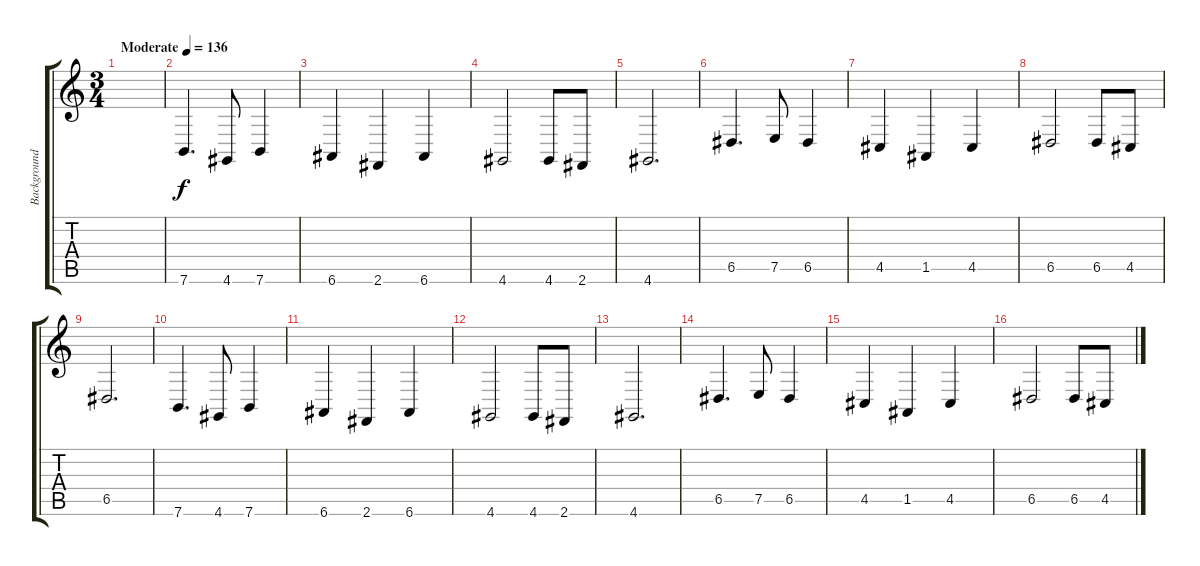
\track ("Background Vocals 2" "Background") {instrument choiraahs}
\staff {score tabs}
\tuning (E4 B3 G3 D3 A2 E2) {hide}
\ts (3 4)
\tempo (136 "Moderate")
\clef g2
\ks c
|
7.6.4{d} 4.6.8 7.6.4 |
6.6.4 2.6.4 6.6.4 |
4.6.2 4.6.8 2.6.8 |
4.6.2{d} |
6.5.4{d} 7.5.8 6.5.4 |
4.5.4 1.5.4 4.5.4 |
6.5.2 6.5.8 4.5.8 |
6.5.2{d} |
7.6.4{d} 4.6.8 7.6.4 |
6.6.4 2.6.4 6.6.4 |
4.6.2 4.6.8 2.6.8 |
4.6.2{d} |
6.5.4{d} 7.5.8 6.5.4 |
4.5.4 1.5.4 4.5.4 |
6.5.2 6.5.8 4.5.8
